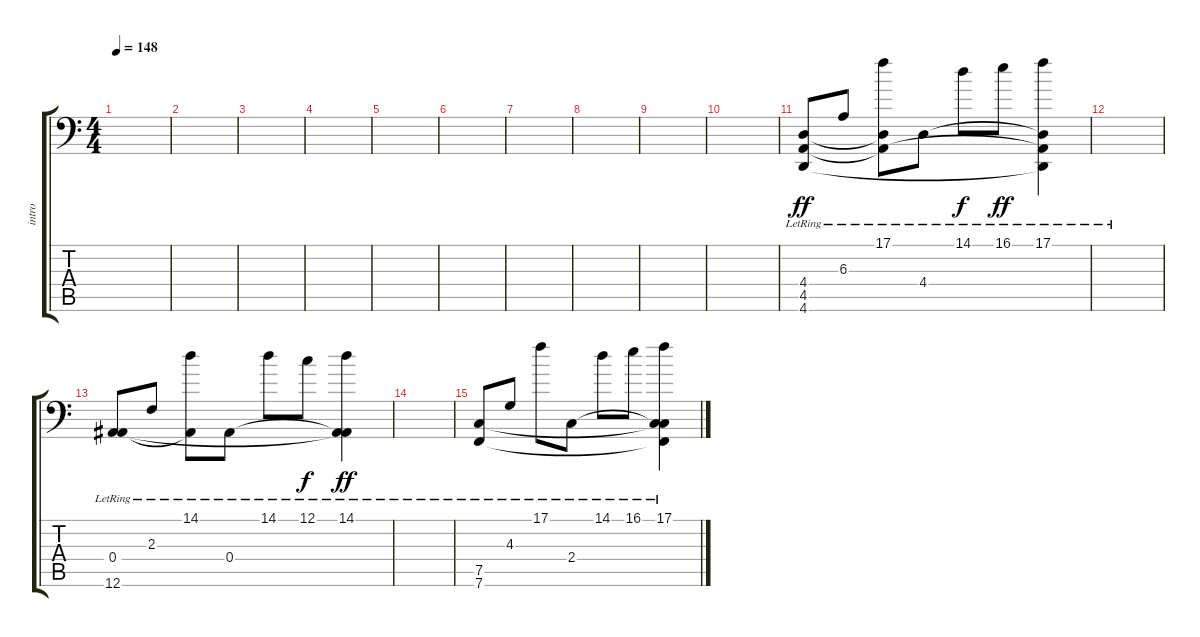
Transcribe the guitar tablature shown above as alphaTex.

\track ("intro" "intro") {solo instrument acousticgrandpiano}
\staff {score tabs}
\tuning (C4 G3 Eb3 Bb2 F2 Bb1) {hide}
\ts (4 4)
\tempo 148
\clef f4
\ks c
|
|
|
|
|
|
|
|
|
|
(4.4{lr} 4.5{lr} 4.6{lr}).8{dy ff} 6.3{lr}.8 (17.1{lr} 4.4{t} 4.5{t}).8 4.4{lr}.8 14.1{lr}.8{dy f} 16.1{lr}.8{dy ff} (17.1{lr} 4.4{t} 4.5{t} 4.6{t}).4 |
|
(0.4{lr} 12.6{lr}).8 2.3{lr}.8 (14.1{lr} 0.4{t}).8 0.4{lr}.8 14.1{lr}.8 12.1{lr}.8{dy f} (14.1{lr} 0.4{t} 12.6{t}).4{dy ff} |
|
(7.5{lr} 7.6{lr}).8 4.3{lr}.8 17.1{lr}.8 2.4{lr}.8 14.1{lr}.8 16.1{lr}.8 (17.1{lr} 2.4{t} 7.5{t} 7.6{t}).4
